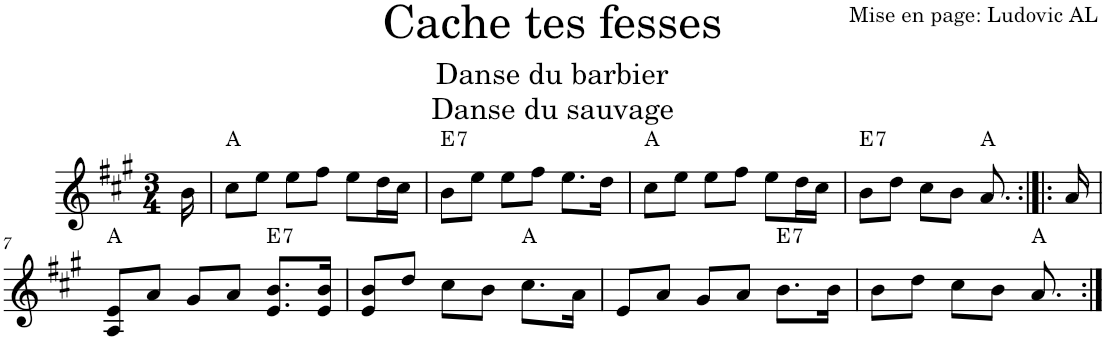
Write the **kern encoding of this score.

**kern	**harte
*part1	*part1
*staff1	*
*I"Violon	*
*I'Vln.	*
*clefG2	*
*k[f#c#g#]	*
*M3/4	*
=1	=1
16b\	.
=2	=2
8cc#\L	A:maj
8ee\J	.
8ee\L	.
8ff#\J	.
8ee\L	.
16dd\L	.
16cc#\JJ	.
=3	=3
!	!LO:H:kt=7
8b\L	E:7
8ee\J	.
8ee\L	.
8ff#\J	.
8.ee\L	.
16dd\Jk	.
=4	=4
8cc#\L	A:maj
8ee\J	.
8ee\L	.
8ff#\J	.
8ee\L	.
16dd\L	.
16cc#\JJ	.
=5	=5
!	!LO:H:kt=7
8b\L	E:7
8dd\J	.
8cc#\L	.
8b\J	.
8.a/	A:maj
=6:|!|:	=6:|!|:
16a/	.
!!LO:LB:g=z
=7	=7
8A/ 8e/L	A:maj
8a/J	.
8g#/L	.
8a/J	.
!	!LO:H:kt=7
8.e/ 8.b/L	E:7
16e/ 16b/Jk	.
=8	=8
8e/ 8b/L	.
8dd/J	.
8cc#\L	.
8b\J	.
8.cc#\L	A:maj
16a\Jk	.
=9	=9
8e/L	.
8a/J	.
8g#/L	.
8a/J	.
!	!LO:H:kt=7
8.b\L	E:7
16b\Jk	.
=10	=10
8b\L	.
8dd\J	.
8cc#\L	.
8b\J	.
8.a/	A:maj
=:|!	=:|!
*-	*-
